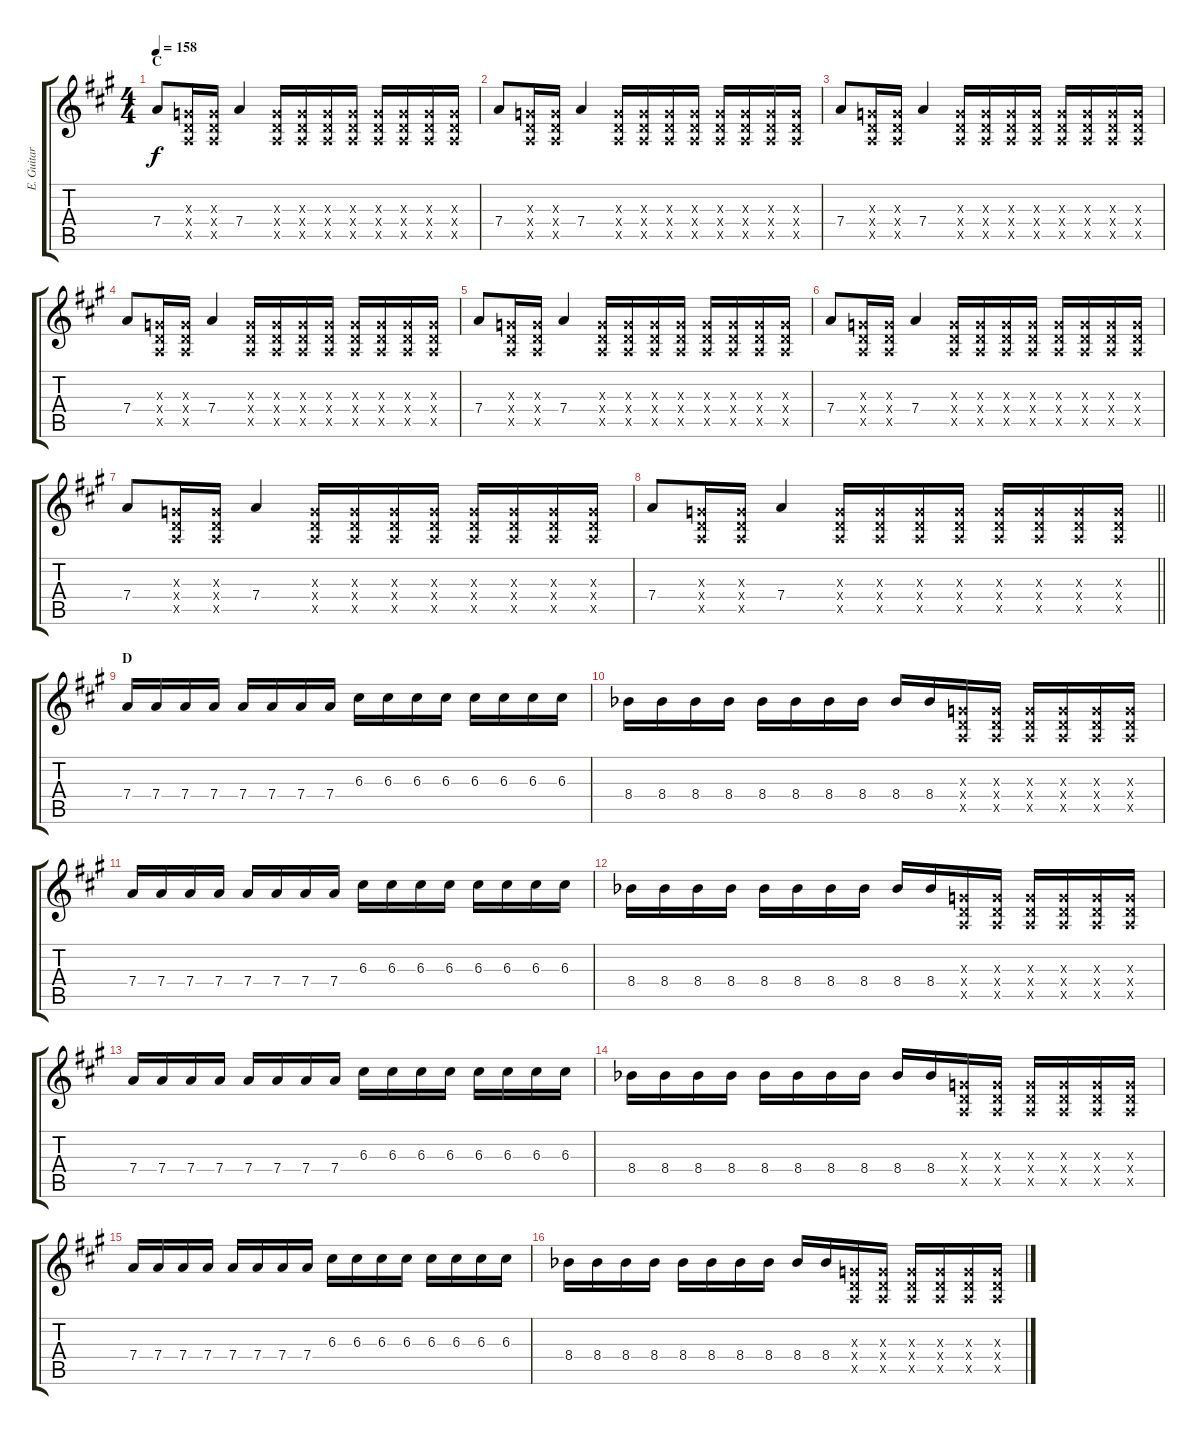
\track ("E. Guitar II" "E. Guitar ") {instrument overdrivenguitar}
\staff {score tabs}
\tuning (E4 B3 G3 D3 A2 E2) {hide}
\ts (4 4)
\section ("" "C")
\tempo 158
\clef g2
\ks a
7.4.8{dy f} (0.3{x} 0.4{x} 0.5{x}).16 (0.3{x} 0.4{x} 0.5{x}).16 7.4.4 (0.3{x} 0.4{x} 0.5{x}).16 (0.3{x} 0.4{x} 0.5{x}).16 (0.3{x} 0.4{x} 0.5{x}).16 (0.3{x} 0.4{x} 0.5{x}).16 (0.3{x} 0.4{x} 0.5{x}).16 (0.3{x} 0.4{x} 0.5{x}).16 (0.3{x} 0.4{x} 0.5{x}).16 (0.3{x} 0.4{x} 0.5{x}).16 |
7.4.8 (0.3{x} 0.4{x} 0.5{x}).16 (0.3{x} 0.4{x} 0.5{x}).16 7.4.4 (0.3{x} 0.4{x} 0.5{x}).16 (0.3{x} 0.4{x} 0.5{x}).16 (0.3{x} 0.4{x} 0.5{x}).16 (0.3{x} 0.4{x} 0.5{x}).16 (0.3{x} 0.4{x} 0.5{x}).16 (0.3{x} 0.4{x} 0.5{x}).16 (0.3{x} 0.4{x} 0.5{x}).16 (0.3{x} 0.4{x} 0.5{x}).16 |
7.4.8 (0.3{x} 0.4{x} 0.5{x}).16 (0.3{x} 0.4{x} 0.5{x}).16 7.4.4 (0.3{x} 0.4{x} 0.5{x}).16 (0.3{x} 0.4{x} 0.5{x}).16 (0.3{x} 0.4{x} 0.5{x}).16 (0.3{x} 0.4{x} 0.5{x}).16 (0.3{x} 0.4{x} 0.5{x}).16 (0.3{x} 0.4{x} 0.5{x}).16 (0.3{x} 0.4{x} 0.5{x}).16 (0.3{x} 0.4{x} 0.5{x}).16 |
7.4.8 (0.3{x} 0.4{x} 0.5{x}).16 (0.3{x} 0.4{x} 0.5{x}).16 7.4.4 (0.3{x} 0.4{x} 0.5{x}).16 (0.3{x} 0.4{x} 0.5{x}).16 (0.3{x} 0.4{x} 0.5{x}).16 (0.3{x} 0.4{x} 0.5{x}).16 (0.3{x} 0.4{x} 0.5{x}).16 (0.3{x} 0.4{x} 0.5{x}).16 (0.3{x} 0.4{x} 0.5{x}).16 (0.3{x} 0.4{x} 0.5{x}).16 |
7.4.8 (0.3{x} 0.4{x} 0.5{x}).16 (0.3{x} 0.4{x} 0.5{x}).16 7.4.4 (0.3{x} 0.4{x} 0.5{x}).16 (0.3{x} 0.4{x} 0.5{x}).16 (0.3{x} 0.4{x} 0.5{x}).16 (0.3{x} 0.4{x} 0.5{x}).16 (0.3{x} 0.4{x} 0.5{x}).16 (0.3{x} 0.4{x} 0.5{x}).16 (0.3{x} 0.4{x} 0.5{x}).16 (0.3{x} 0.4{x} 0.5{x}).16 |
7.4.8 (0.3{x} 0.4{x} 0.5{x}).16 (0.3{x} 0.4{x} 0.5{x}).16 7.4.4 (0.3{x} 0.4{x} 0.5{x}).16 (0.3{x} 0.4{x} 0.5{x}).16 (0.3{x} 0.4{x} 0.5{x}).16 (0.3{x} 0.4{x} 0.5{x}).16 (0.3{x} 0.4{x} 0.5{x}).16 (0.3{x} 0.4{x} 0.5{x}).16 (0.3{x} 0.4{x} 0.5{x}).16 (0.3{x} 0.4{x} 0.5{x}).16 |
7.4.8 (0.3{x} 0.4{x} 0.5{x}).16 (0.3{x} 0.4{x} 0.5{x}).16 7.4.4 (0.3{x} 0.4{x} 0.5{x}).16 (0.3{x} 0.4{x} 0.5{x}).16 (0.3{x} 0.4{x} 0.5{x}).16 (0.3{x} 0.4{x} 0.5{x}).16 (0.3{x} 0.4{x} 0.5{x}).16 (0.3{x} 0.4{x} 0.5{x}).16 (0.3{x} 0.4{x} 0.5{x}).16 (0.3{x} 0.4{x} 0.5{x}).16 |
\barLineRight lightlight
7.4.8 (0.3{x} 0.4{x} 0.5{x}).16 (0.3{x} 0.4{x} 0.5{x}).16 7.4.4 (0.3{x} 0.4{x} 0.5{x}).16 (0.3{x} 0.4{x} 0.5{x}).16 (0.3{x} 0.4{x} 0.5{x}).16 (0.3{x} 0.4{x} 0.5{x}).16 (0.3{x} 0.4{x} 0.5{x}).16 (0.3{x} 0.4{x} 0.5{x}).16 (0.3{x} 0.4{x} 0.5{x}).16 (0.3{x} 0.4{x} 0.5{x}).16 |
\section ("" "D")
7.4.16 7.4.16 7.4.16 7.4.16 7.4.16 7.4.16 7.4.16 7.4.16 6.3.16 6.3.16 6.3.16 6.3.16 6.3.16 6.3.16 6.3.16 6.3.16 |
8.4{acc b}.16 8.4{acc b}.16 8.4{acc b}.16 8.4{acc b}.16 8.4{acc b}.16 8.4{acc b}.16 8.4{acc b}.16 8.4{acc b}.16 8.4{acc b}.16 8.4{acc b}.16 (0.3{x} 0.4{x} 0.5{x}).16 (0.3{x} 0.4{x} 0.5{x}).16 (0.3{x} 0.4{x} 0.5{x}).16 (0.3{x} 0.4{x} 0.5{x}).16 (0.3{x} 0.4{x} 0.5{x}).16 (0.3{x} 0.4{x} 0.5{x}).16 |
7.4.16 7.4.16 7.4.16 7.4.16 7.4.16 7.4.16 7.4.16 7.4.16 6.3.16 6.3.16 6.3.16 6.3.16 6.3.16 6.3.16 6.3.16 6.3.16 |
8.4{acc b}.16 8.4{acc b}.16 8.4{acc b}.16 8.4{acc b}.16 8.4{acc b}.16 8.4{acc b}.16 8.4{acc b}.16 8.4{acc b}.16 8.4{acc b}.16 8.4{acc b}.16 (0.3{x} 0.4{x} 0.5{x}).16 (0.3{x} 0.4{x} 0.5{x}).16 (0.3{x} 0.4{x} 0.5{x}).16 (0.3{x} 0.4{x} 0.5{x}).16 (0.3{x} 0.4{x} 0.5{x}).16 (0.3{x} 0.4{x} 0.5{x}).16 |
7.4.16 7.4.16 7.4.16 7.4.16 7.4.16 7.4.16 7.4.16 7.4.16 6.3.16 6.3.16 6.3.16 6.3.16 6.3.16 6.3.16 6.3.16 6.3.16 |
8.4{acc b}.16 8.4{acc b}.16 8.4{acc b}.16 8.4{acc b}.16 8.4{acc b}.16 8.4{acc b}.16 8.4{acc b}.16 8.4{acc b}.16 8.4{acc b}.16 8.4{acc b}.16 (0.3{x} 0.4{x} 0.5{x}).16 (0.3{x} 0.4{x} 0.5{x}).16 (0.3{x} 0.4{x} 0.5{x}).16 (0.3{x} 0.4{x} 0.5{x}).16 (0.3{x} 0.4{x} 0.5{x}).16 (0.3{x} 0.4{x} 0.5{x}).16 |
7.4.16 7.4.16 7.4.16 7.4.16 7.4.16 7.4.16 7.4.16 7.4.16 6.3.16 6.3.16 6.3.16 6.3.16 6.3.16 6.3.16 6.3.16 6.3.16 |
8.4{acc b}.16 8.4{acc b}.16 8.4{acc b}.16 8.4{acc b}.16 8.4{acc b}.16 8.4{acc b}.16 8.4{acc b}.16 8.4{acc b}.16 8.4{acc b}.16 8.4{acc b}.16 (0.3{x} 0.4{x} 0.5{x}).16 (0.3{x} 0.4{x} 0.5{x}).16 (0.3{x} 0.4{x} 0.5{x}).16 (0.3{x} 0.4{x} 0.5{x}).16 (0.3{x} 0.4{x} 0.5{x}).16 (0.3{x} 0.4{x} 0.5{x}).16
